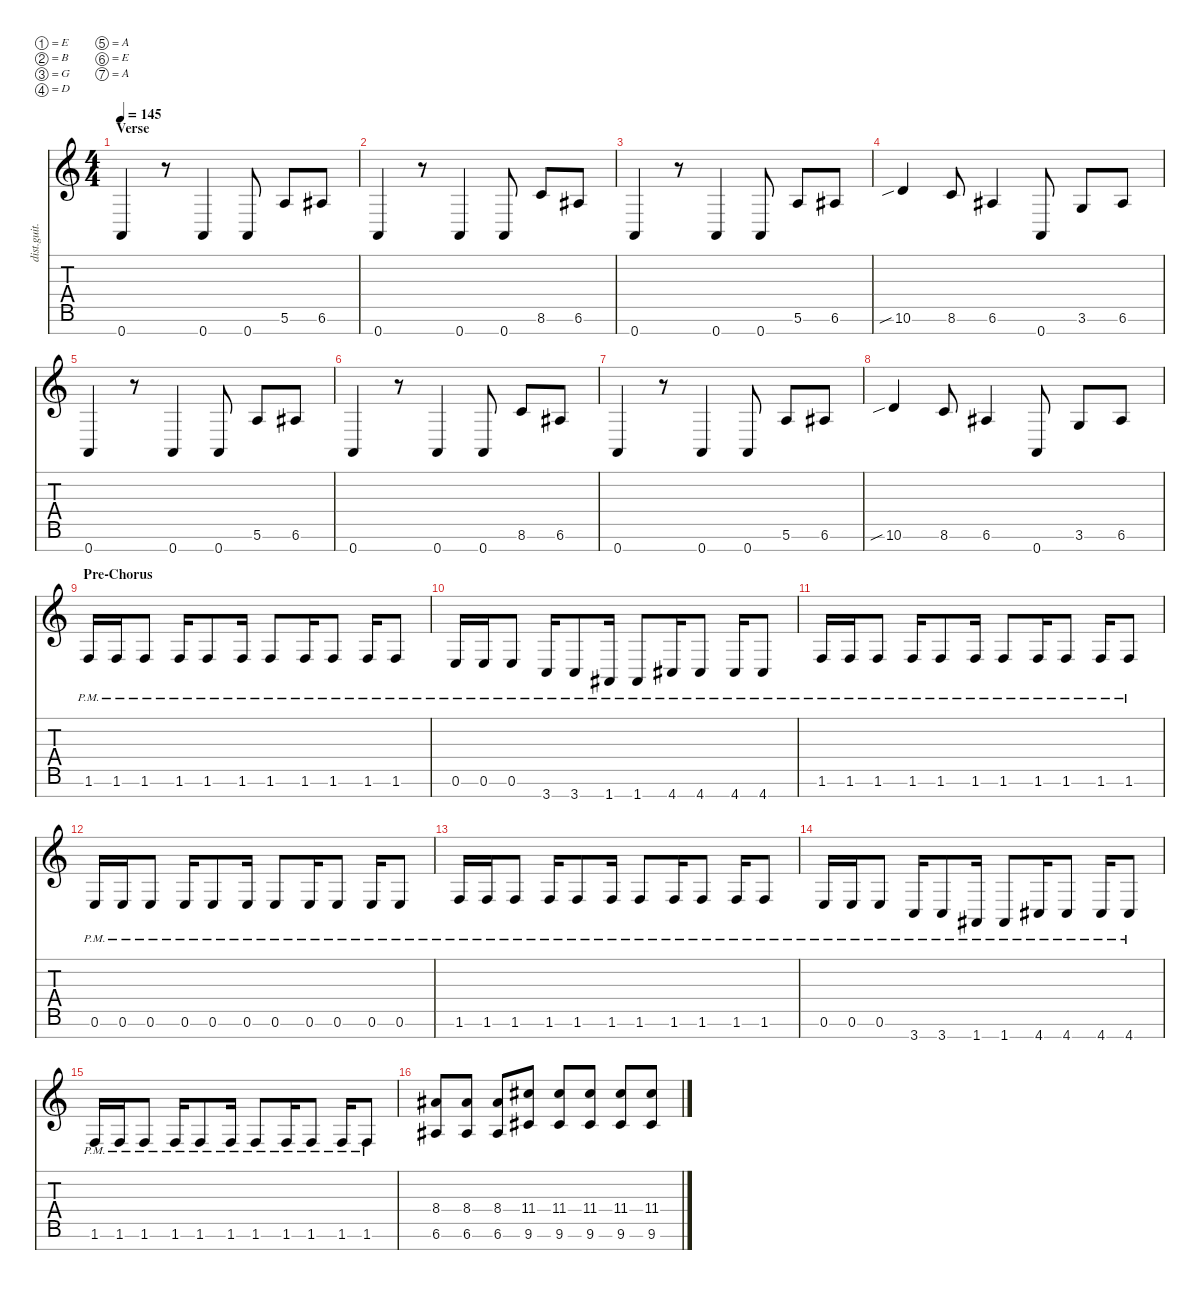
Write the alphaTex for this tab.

\defaultSystemsLayout 4
\hideDynamics
\bracketExtendMode nobrackets
\track ("Distortion Guitar - Zoli" "dist.guit.") {instrument distortionguitar}
\staff {score tabs}
\tuning (E4 B3 G3 D3 A2 E2 A1)
\ts (4 4)
\section ("" "Verse")
\tempo 145
\clef g2
\ks c
0.7.4{dy ff} r.8 0.7.4 0.7.8 5.6.8 6.6{acc #}.8 |
0.7.4 r.8 0.7.4 0.7.8 8.6.8 6.6{acc #}.8 |
0.7.4 r.8 0.7.4 0.7.8 5.6.8 6.6{acc #}.8 |
10.6{sib}.4 8.6.8 6.6{acc #}.4 0.7.8 3.6.8 6.6{acc #}.8 |
0.7.4 r.8 0.7.4 0.7.8 5.6.8 6.6{acc #}.8 |
0.7.4 r.8 0.7.4 0.7.8 8.6.8 6.6{acc #}.8 |
0.7.4 r.8 0.7.4 0.7.8 5.6.8 6.6{acc #}.8 |
10.6{sib}.4 8.6.8 6.6{acc #}.4 0.7.8 3.6.8 6.6{acc #}.8 |
\section ("" "Pre-Chorus")
1.6{pm}.16 1.6{pm}.16 1.6{pm}.8 1.6{pm}.16 1.6{pm}.8 1.6{pm}.16 1.6{pm}.8 1.6{pm}.16 1.6{pm}.8 1.6{pm}.16 1.6{pm}.8 |
0.6{pm}.16 0.6{pm}.16 0.6{pm}.8 3.7{pm}.16 3.7{pm}.8 1.7{pm acc #}.16 1.7{pm acc #}.8 4.7{pm acc #}.16 4.7{pm acc #}.8 4.7{pm acc #}.16 4.7{pm acc #}.8 |
1.6{pm}.16 1.6{pm}.16 1.6{pm}.8 1.6{pm}.16 1.6{pm}.8 1.6{pm}.16 1.6{pm}.8 1.6{pm}.16 1.6{pm}.8 1.6{pm}.16 1.6{pm}.8 |
0.6{pm}.16 0.6{pm}.16 0.6{pm}.8 0.6{pm}.16 0.6{pm}.8 0.6{pm}.16 0.6{pm}.8 0.6{pm}.16 0.6{pm}.8 0.6{pm}.16 0.6{pm}.8 |
1.6{pm}.16 1.6{pm}.16 1.6{pm}.8 1.6{pm}.16 1.6{pm}.8 1.6{pm}.16 1.6{pm}.8 1.6{pm}.16 1.6{pm}.8 1.6{pm}.16 1.6{pm}.8 |
0.6{pm}.16 0.6{pm}.16 0.6{pm}.8 3.7{pm}.16 3.7{pm}.8 1.7{pm acc #}.16 1.7{pm acc #}.8 4.7{pm acc #}.16 4.7{pm acc #}.8 4.7{pm acc #}.16 4.7{pm acc #}.8 |
1.6{pm}.16 1.6{pm}.16 1.6{pm}.8 1.6{pm}.16 1.6{pm}.8 1.6{pm}.16 1.6{pm}.8 1.6{pm}.16 1.6{pm}.8 1.6{pm}.16 1.6{pm}.8 |
(6.6{acc #} 8.4{acc #}).8 (6.6{acc #} 8.4{acc #}).8 (6.6{acc #} 8.4{acc #}).8 (9.6{acc #} 11.4{acc #}).8 (9.6{acc #} 11.4{acc #}).8 (9.6{acc #} 11.4{acc #}).8 (9.6{acc #} 11.4{acc #}).8 (9.6{acc #} 11.4{acc #}).8
